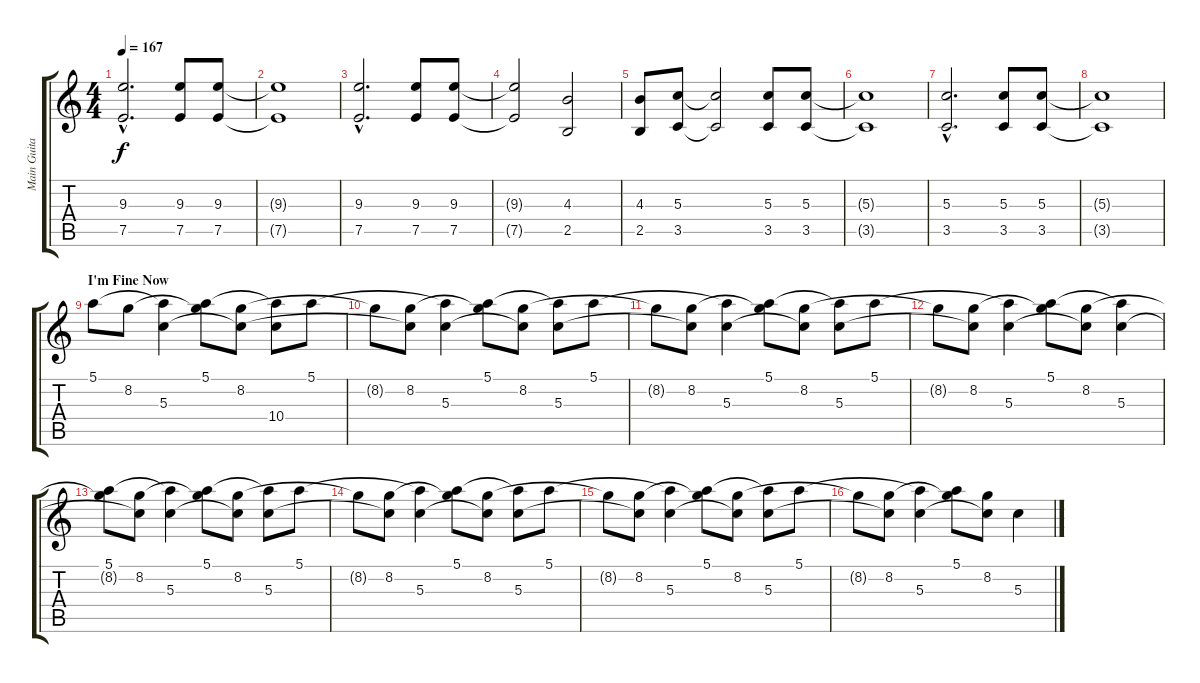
\track ("Main Guitar" "Main Guita") {instrument acousticguitarsteel}
\staff {score tabs}
\tuning (E4 B3 G3 D3 A2 E2) {hide}
\ts (4 4)
\tempo 167
\clef g2
\ks c
(9.3{hac} 7.5{hac}).2{d dy f} (9.3 7.5).8 (9.3 7.5).8 |
(9.3{t} 7.5{t}).1 |
(9.3{hac} 7.5{hac}).2{d} (9.3 7.5).8 (9.3 7.5).8 |
(9.3{t} 7.5{t}).2 (4.3 2.5).2 |
(4.3 2.5).8 (5.3 3.5).8 (5.3{t} 3.5{t}).2 (5.3 3.5).8 (5.3 3.5).8 |
(5.3{t} 3.5{t}).1 |
(5.3{hac} 3.5{hac}).2{d} (5.3 3.5).8 (5.3 3.5).8 |
(5.3{t} 3.5{t}).1 |
\section ("" "I'm Fine Now")
5.1.8{volume 12 instrument acousticguitarsteel} 8.2.8 (5.1{t} 5.3).4 (5.1 8.2{t}).8 (8.2 5.3{t}).8 (5.1{t} 10.4).8 5.1.8 |
8.2{t}.8 (8.2 5.3{t}).8 (5.1{t} 5.3).4 (5.1 8.2{t}).8 (8.2 5.3{t}).8 (5.1{t} 5.3).8 5.1.8 |
8.2{t}.8 (8.2 5.3{t}).8 (5.1{t} 5.3).4 (5.1 8.2{t}).8 (8.2 5.3{t}).8 (5.1{t} 5.3).8 5.1.8 |
8.2{t}.8 (8.2 5.3{t}).8 (5.1{t} 5.3).4 (5.1 8.2{t}).8 (8.2 5.3{t}).8 (5.1{t} 5.3).4 |
(5.1 8.2{t}).8 (8.2 5.3{t}).8 (5.1{t} 5.3).4 (5.1 8.2{t}).8 (8.2 5.3{t}).8 (5.1{t} 5.3).8 5.1.8 |
8.2{t}.8 (8.2 5.3{t}).8 (5.1{t} 5.3).4 (5.1 8.2{t}).8 (8.2 5.3{t}).8 (5.1{t} 5.3).8 5.1.8 |
8.2{t}.8 (8.2 5.3{t}).8 (5.1{t} 5.3).4 (5.1 8.2{t}).8 (8.2 5.3{t}).8 (5.1{t} 5.3).8 5.1.8 |
8.2{t}.8 (8.2 5.3{t}).8 (5.1{t} 5.3).4 (5.1 8.2{t}).8 (8.2 5.3{t}).8 5.3.4
